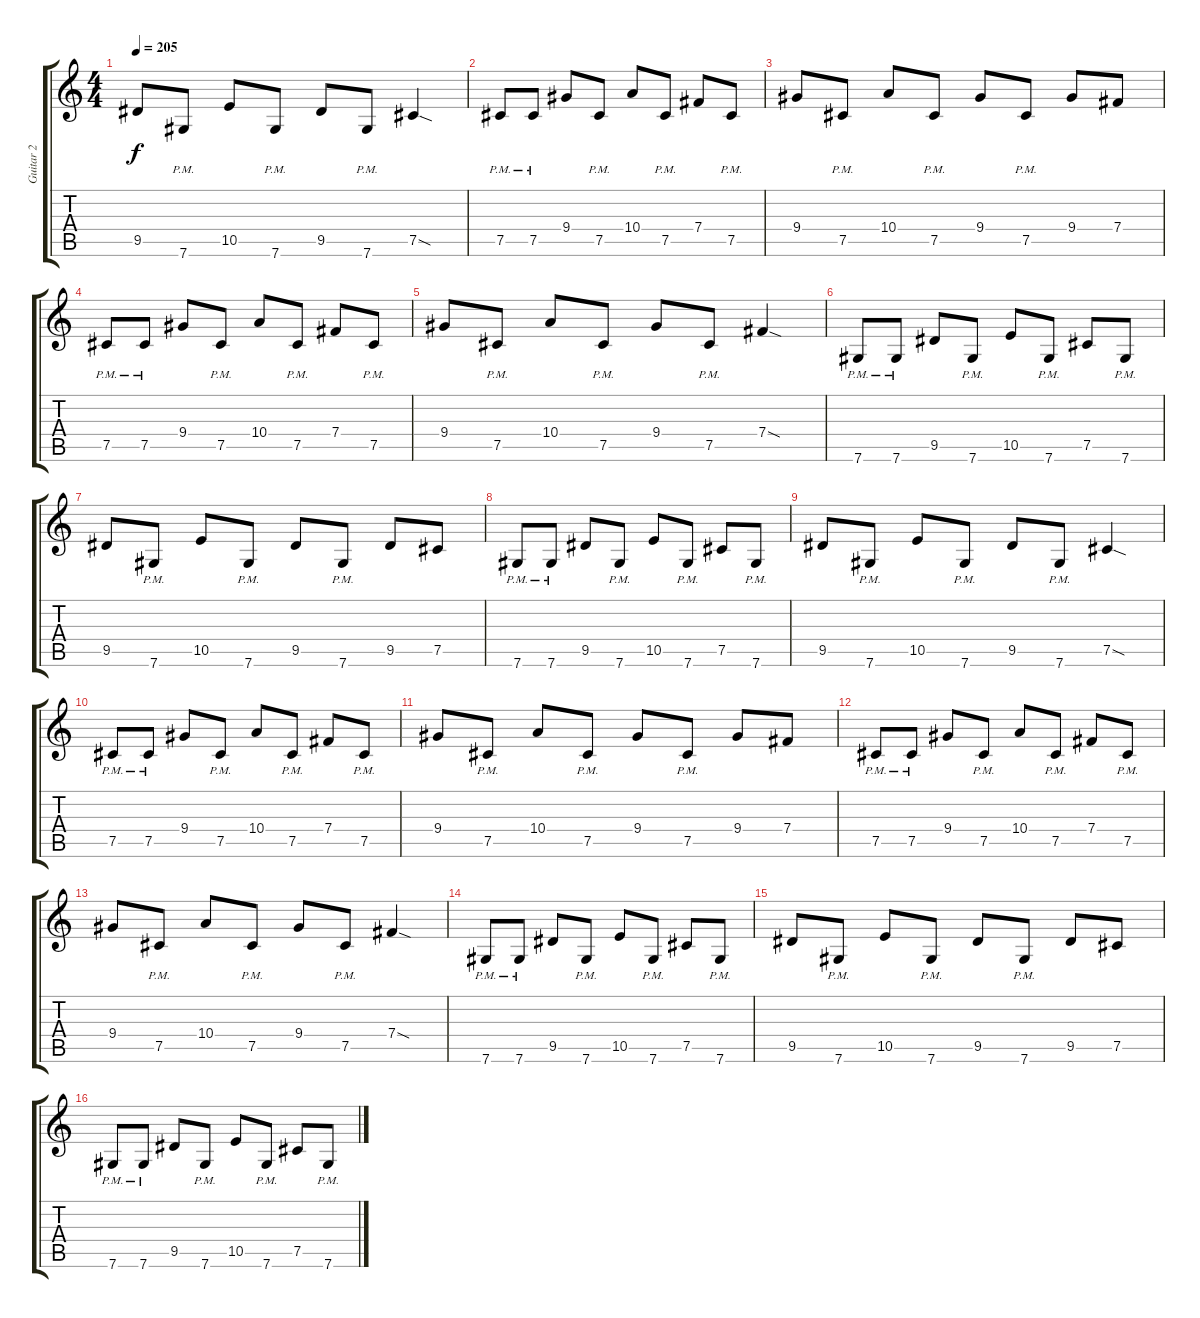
\track ("Guitar 2" "Guitar 2") {instrument distortionguitar}
\staff {score tabs}
\tuning (Db4 Ab3 E3 B2 Gb2 Db2) {hide}
\ts (4 4)
\tempo 205
\clef g2
\ks c
9.5.8{dy f} 7.6{pm}.8 10.5.8 7.6{pm}.8 9.5.8 7.6{pm}.8 7.5{sod}.4 |
7.5{pm}.8 7.5{pm}.8 9.4.8 7.5{pm}.8 10.4.8 7.5{pm}.8 7.4.8 7.5{pm}.8 |
9.4.8 7.5{pm}.8 10.4.8 7.5{pm}.8 9.4.8 7.5{pm}.8 9.4.8 7.4.8 |
7.5{pm}.8 7.5{pm}.8 9.4.8 7.5{pm}.8 10.4.8 7.5{pm}.8 7.4.8 7.5{pm}.8 |
9.4.8 7.5{pm}.8 10.4.8 7.5{pm}.8 9.4.8 7.5{pm}.8 7.4{sod}.4 |
7.6{pm}.8 7.6{pm}.8 9.5.8 7.6{pm}.8 10.5.8 7.6{pm}.8 7.5.8 7.6{pm}.8 |
9.5.8 7.6{pm}.8 10.5.8 7.6{pm}.8 9.5.8 7.6{pm}.8 9.5.8 7.5.8 |
7.6{pm}.8 7.6{pm}.8 9.5.8 7.6{pm}.8 10.5.8 7.6{pm}.8 7.5.8 7.6{pm}.8 |
9.5.8 7.6{pm}.8 10.5.8 7.6{pm}.8 9.5.8 7.6{pm}.8 7.5{sod}.4 |
7.5{pm}.8 7.5{pm}.8 9.4.8 7.5{pm}.8 10.4.8 7.5{pm}.8 7.4.8 7.5{pm}.8 |
9.4.8 7.5{pm}.8 10.4.8 7.5{pm}.8 9.4.8 7.5{pm}.8 9.4.8 7.4.8 |
7.5{pm}.8 7.5{pm}.8 9.4.8 7.5{pm}.8 10.4.8 7.5{pm}.8 7.4.8 7.5{pm}.8 |
9.4.8 7.5{pm}.8 10.4.8 7.5{pm}.8 9.4.8 7.5{pm}.8 7.4{sod}.4 |
7.6{pm}.8 7.6{pm}.8 9.5.8 7.6{pm}.8 10.5.8 7.6{pm}.8 7.5.8 7.6{pm}.8 |
9.5.8 7.6{pm}.8 10.5.8 7.6{pm}.8 9.5.8 7.6{pm}.8 9.5.8 7.5.8 |
7.6{pm}.8 7.6{pm}.8 9.5.8 7.6{pm}.8 10.5.8 7.6{pm}.8 7.5.8 7.6{pm}.8
